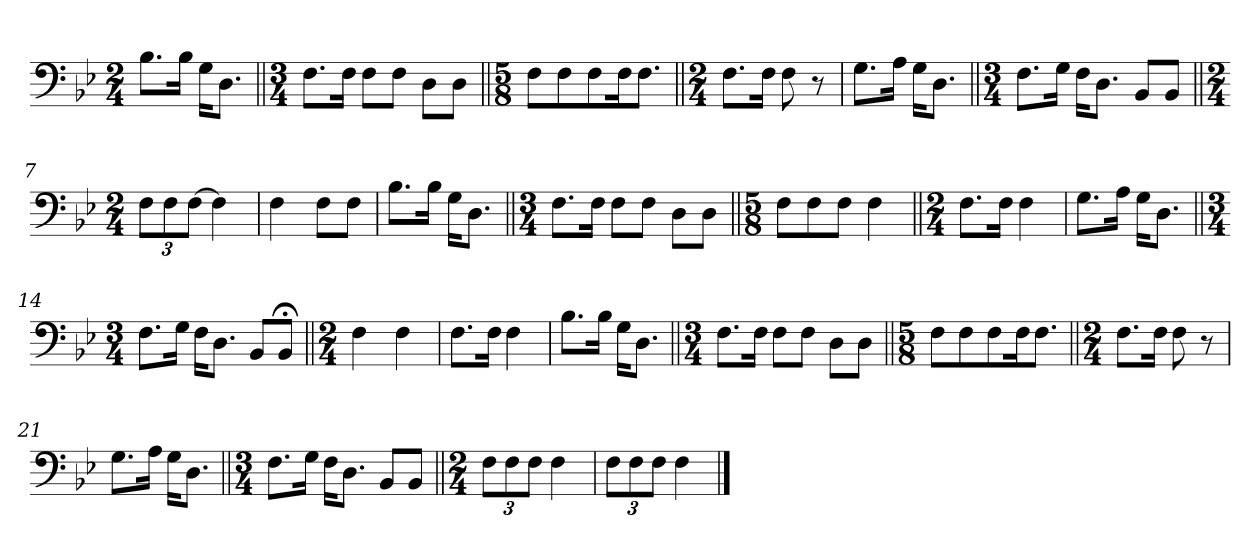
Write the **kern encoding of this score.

**kern
*part1
*staff1
*clefF4
*k[b-e-]
*M2/4
=1
8.B-\L
16B-\Jk
16G\KL
8.D\J
=2||
*M3/4
8.F\L
16F\Jk
8F\L
8F\J
8D\L
8D\J
=3||
*M5/8
8F\L
8F\
8F\
16F\K
8.F\J
=4||
*M2/4
8.F\L
16F\Jk
8F\
8r
=5
8.G\L
16A\Jk
16G\KL
8.D\J
=6||
*M3/4
8.F\L
16G\Jk
16F\KL
8.D\J
8BB-/L
8BB-/J
=7||
*M2/4
12F\L
12F\
[12F\J
4F\]
=8
4F\
8F\L
8F\J
=9
8.B-\L
16B-\Jk
16G\KL
8.D\J
=10||
*M3/4
8.F\L
16F\Jk
8F\L
8F\J
8D\L
8D\J
=11||
*M5/8
8F\L
8F\
8F\J
4F\
=12||
*M2/4
8.F\L
16F\Jk
4F\
=13
8.G\L
16A\Jk
16G\KL
8.D\J
=14||
*M3/4
8.F\L
16G\Jk
16F\KL
8.D\J
8BB-/L
8BB-;</J
=15||
*M2/4
4F\
4F\
=16
8.F\L
16F\Jk
4F\
=17
8.B-\L
16B-\Jk
16G\KL
8.D\J
=18||
*M3/4
8.F\L
16F\Jk
8F\L
8F\J
8D\L
8D\J
=19||
*M5/8
8F\L
8F\
8F\
16F\K
8.F\J
=20||
*M2/4
8.F\L
16F\Jk
8F\
8r
=21
8.G\L
16A\Jk
16G\KL
8.D\J
=22||
*M3/4
8.F\L
16G\Jk
16F\KL
8.D\J
8BB-/L
8BB-/J
=23||
*M2/4
12F\L
12F\
12F\J
4F\
=24
12F\L
12F\
12F\J
4F\
==
*-
